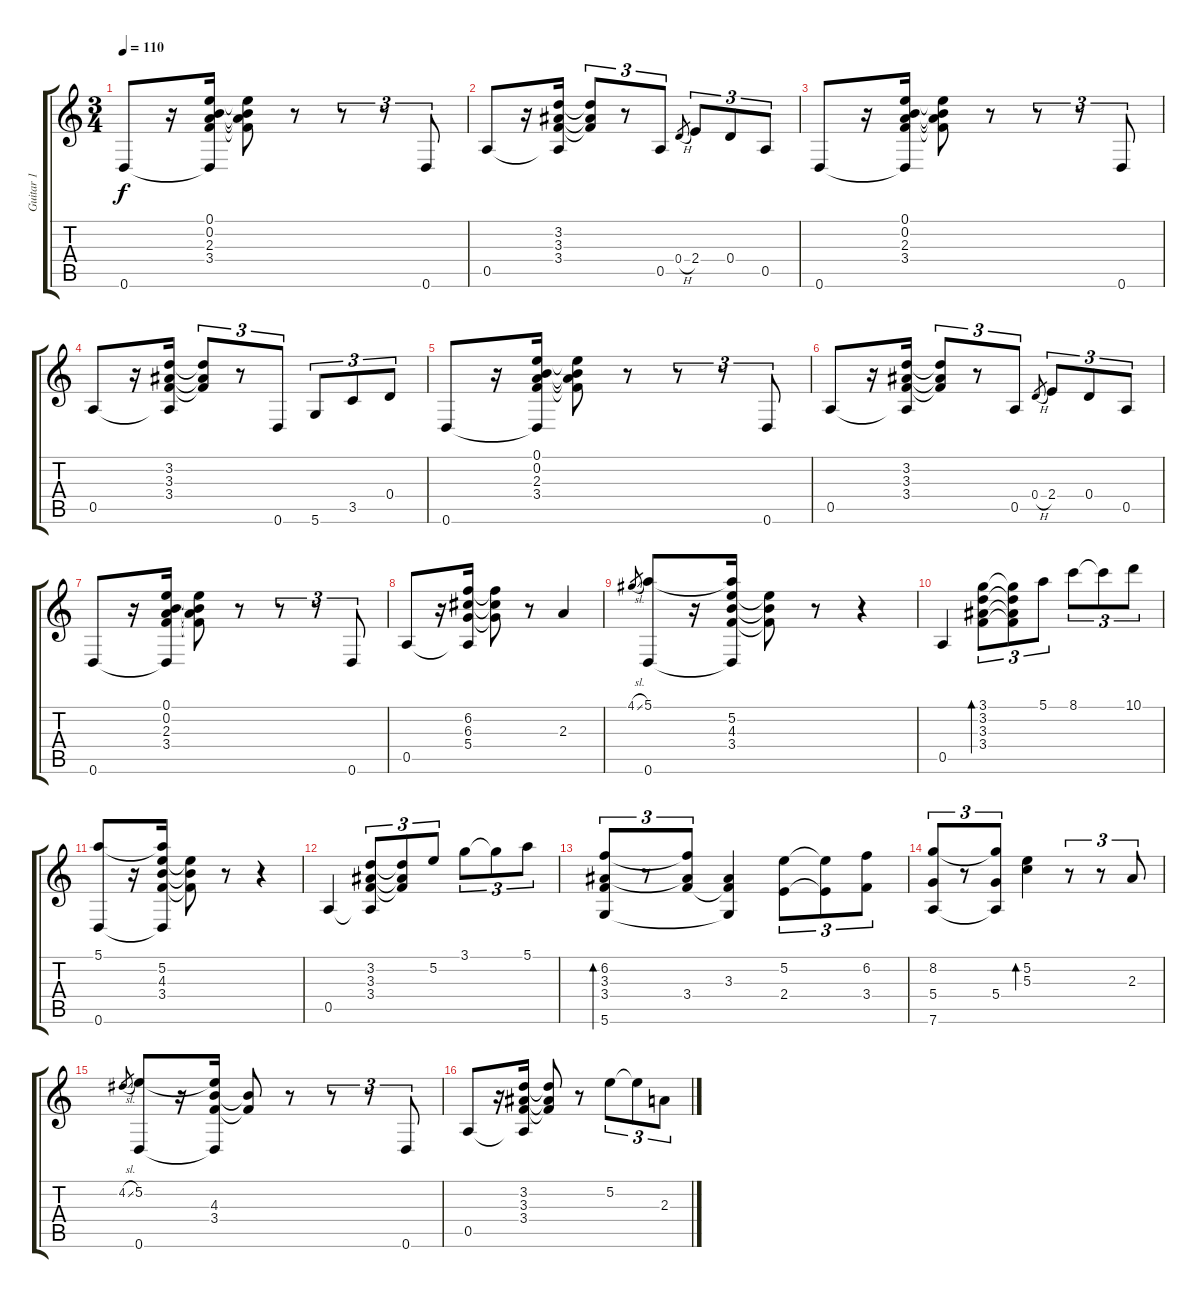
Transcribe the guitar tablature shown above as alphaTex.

\track ("Guitar 1" "Guitar 1") {instrument acousticguitarsteel}
\staff {score tabs}
\tuning (E4 B3 G3 D3 A2 D2) {hide}
\ts (3 4)
\tempo 110
\clef g2
\ks c
0.6.8{dy f instrument acousticguitarsteel} r.16 (0.1 0.2 2.3 3.4 0.6{t}).16 (0.1{t} 0.2{t} 2.3{t} 3.4{t}).8 r.8 r.8{tu (3 2)} r.8{tu (3 2)} 0.6.8{tu (3 2)} |
0.5.8 r.16 (3.2 3.3 3.4 0.5{t}).16 (3.2{t} 3.3{t} 3.4{t}).8{tu (3 2)} r.8{tu (3 2)} 0.5.8{tu (3 2)} 0.4{h}.8{gr} 2.4.8{tu (3 2)} 0.4.8{tu (3 2)} 0.5.8{tu (3 2)} |
0.6.8 r.16 (0.1 0.2 2.3 3.4 0.6{t}).16 (0.1{t} 0.2{t} 2.3{t} 3.4{t}).8 r.8 r.8{tu (3 2)} r.8{tu (3 2)} 0.6.8{tu (3 2)} |
0.5.8 r.16 (3.2 3.3 3.4 0.5{t}).16 (3.2{t} 3.3{t} 3.4{t}).8{tu (3 2)} r.8{tu (3 2)} 0.6.8{tu (3 2)} 5.6.8{tu (3 2)} 3.5.8{tu (3 2)} 0.4.8{tu (3 2)} |
0.6.8 r.16 (0.1 0.2 2.3 3.4 0.6{t}).16 (0.1{t} 0.2{t} 2.3{t} 3.4{t}).8 r.8 r.8{tu (3 2)} r.8{tu (3 2)} 0.6.8{tu (3 2)} |
0.5.8 r.16 (3.2 3.3 3.4 0.5{t}).16 (3.2{t} 3.3{t} 3.4{t}).8{tu (3 2)} r.8{tu (3 2)} 0.5.8{tu (3 2)} 0.4{h}.8{gr} 2.4.8{tu (3 2)} 0.4.8{tu (3 2)} 0.5.8{tu (3 2)} |
0.6.8 r.16 (0.1 0.2 2.3 3.4 0.6{t}).16 (0.1{t} 0.2{t} 2.3{t} 3.4{t}).8 r.8 r.8{tu (3 2)} r.8{tu (3 2)} 0.6.8{tu (3 2)} |
0.5.8 r.16 (6.2 6.3 5.4 0.5{t}).16 (6.2{t} 6.3{t} 5.4{t}).8 r.8 2.3.4 |
4.1{sl}.8{gr} (5.1 0.6).8 r.16 (5.1{t} 5.2 4.3 3.4 0.6{t}).16 (5.2{t} 4.3{t} 3.4{t}).8 r.8 r.4 |
0.5.4 (3.1 3.2 3.3 3.4).8{tu (3 2) bd 480} (3.1{t} 3.2{t} 3.3{t} 3.4{t}).8{tu (3 2)} 5.1.8{tu (3 2)} 8.1.8{tu (3 2)} 8.1{t}.8{tu (3 2)} 10.1.8{tu (3 2)} |
(5.1 0.6).8 r.16 (5.1{t} 5.2 4.3 3.4 0.6{t}).16 (5.2{t} 4.3{t} 3.4{t}).8 r.8 r.4 |
0.5.4 (3.2 3.3 3.4 0.5{t}).8{tu (3 2)} (3.2{t} 3.3{t} 3.4{t}).8{tu (3 2)} 5.2.8{tu (3 2)} 3.1.8{tu (3 2)} 3.1{t}.8{tu (3 2)} 5.1.8{tu (3 2)} |
(6.2 3.3 3.4 5.6).8{tu (3 2) bd 240} r.8{tu (3 2)} (6.2{t} 3.3{t} 3.4).8{tu (3 2)} (3.3 3.4{t} 5.6{t}).4 (5.2 2.4).8{tu (3 2)} (5.2{t} 2.4{t}).8{tu (3 2)} (6.2 3.4).8{tu (3 2)} |
(8.2 5.4 7.6).8{tu (3 2)} r.8{tu (3 2)} (8.2{t} 5.4 7.6{t}).8{tu (3 2)} (5.2 5.3).4{bd 480} r.8{tu (3 2)} r.8{tu (3 2)} 2.3.8{tu (3 2)} |
4.2{sl}.8{gr} (5.2 0.6).8 r.16 (5.2{t} 4.3 3.4 0.6{t}).16 (4.3{t} 3.4{t}).8 r.8 r.8{tu (3 2)} r.8{tu (3 2)} 0.6.8{tu (3 2)} |
0.5.8 r.16 (3.2 3.3 3.4 0.5{t}).16 (3.2{t} 3.3{t} 3.4{t}).8 r.8 5.2.8{tu (3 2)} 5.2{t}.8{tu (3 2)} 2.3.8{tu (3 2)}
